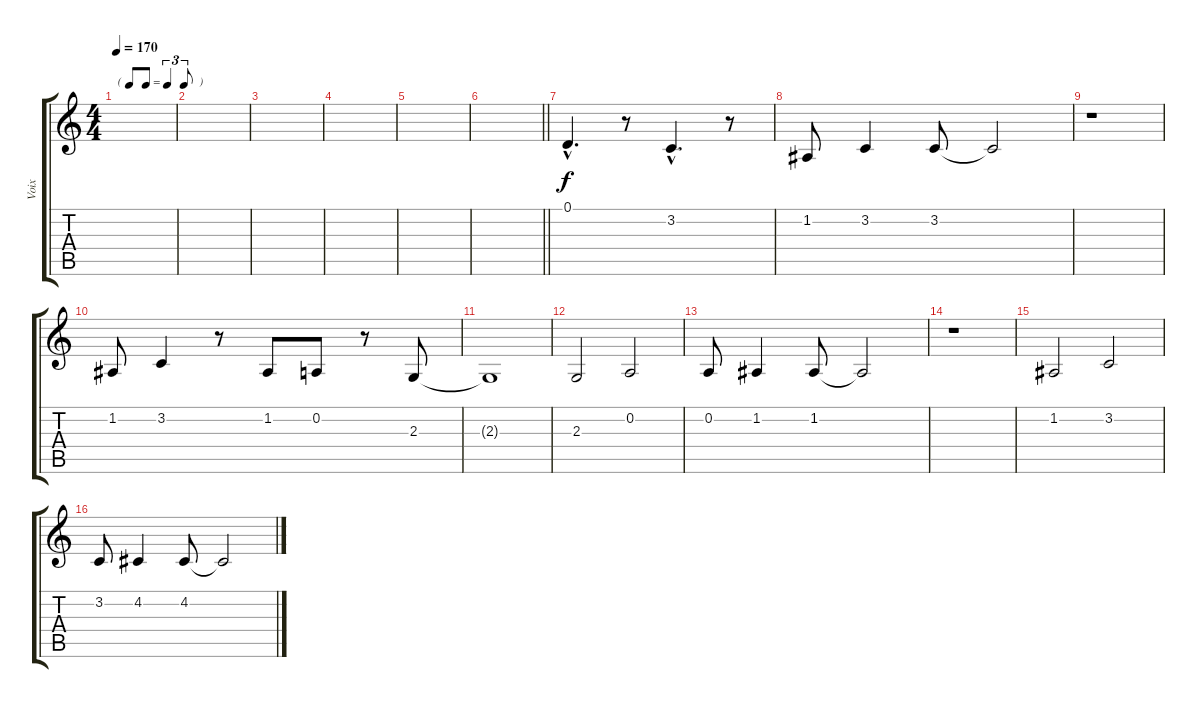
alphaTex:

\track ("Voix" "Voix") {instrument voiceoohs}
\staff {score tabs}
\tuning (D4 A3 F3 C3 G2 D2) {hide}
\ts (4 4)
\tf triplet8th
\tempo 170
\clef g2
\ks c
|
|
|
|
|
\barLineRight lightlight
|
0.1{hac}.4{d dy f} r.8 3.2{hac}.4{d} r.8 |
1.2.8 3.2.4 3.2.8 3.2{t}.2 |
r.1 |
1.2.8 3.2.4 r.8 1.2.8 0.2.8 r.8 2.3.8 |
2.3{t}.1 |
2.3.2 0.2.2 |
0.2.8 1.2.4 1.2.8 1.2{t}.2 |
r.1 |
1.2.2 3.2.2 |
3.2.8 4.2.4 4.2.8 4.2{t}.2
